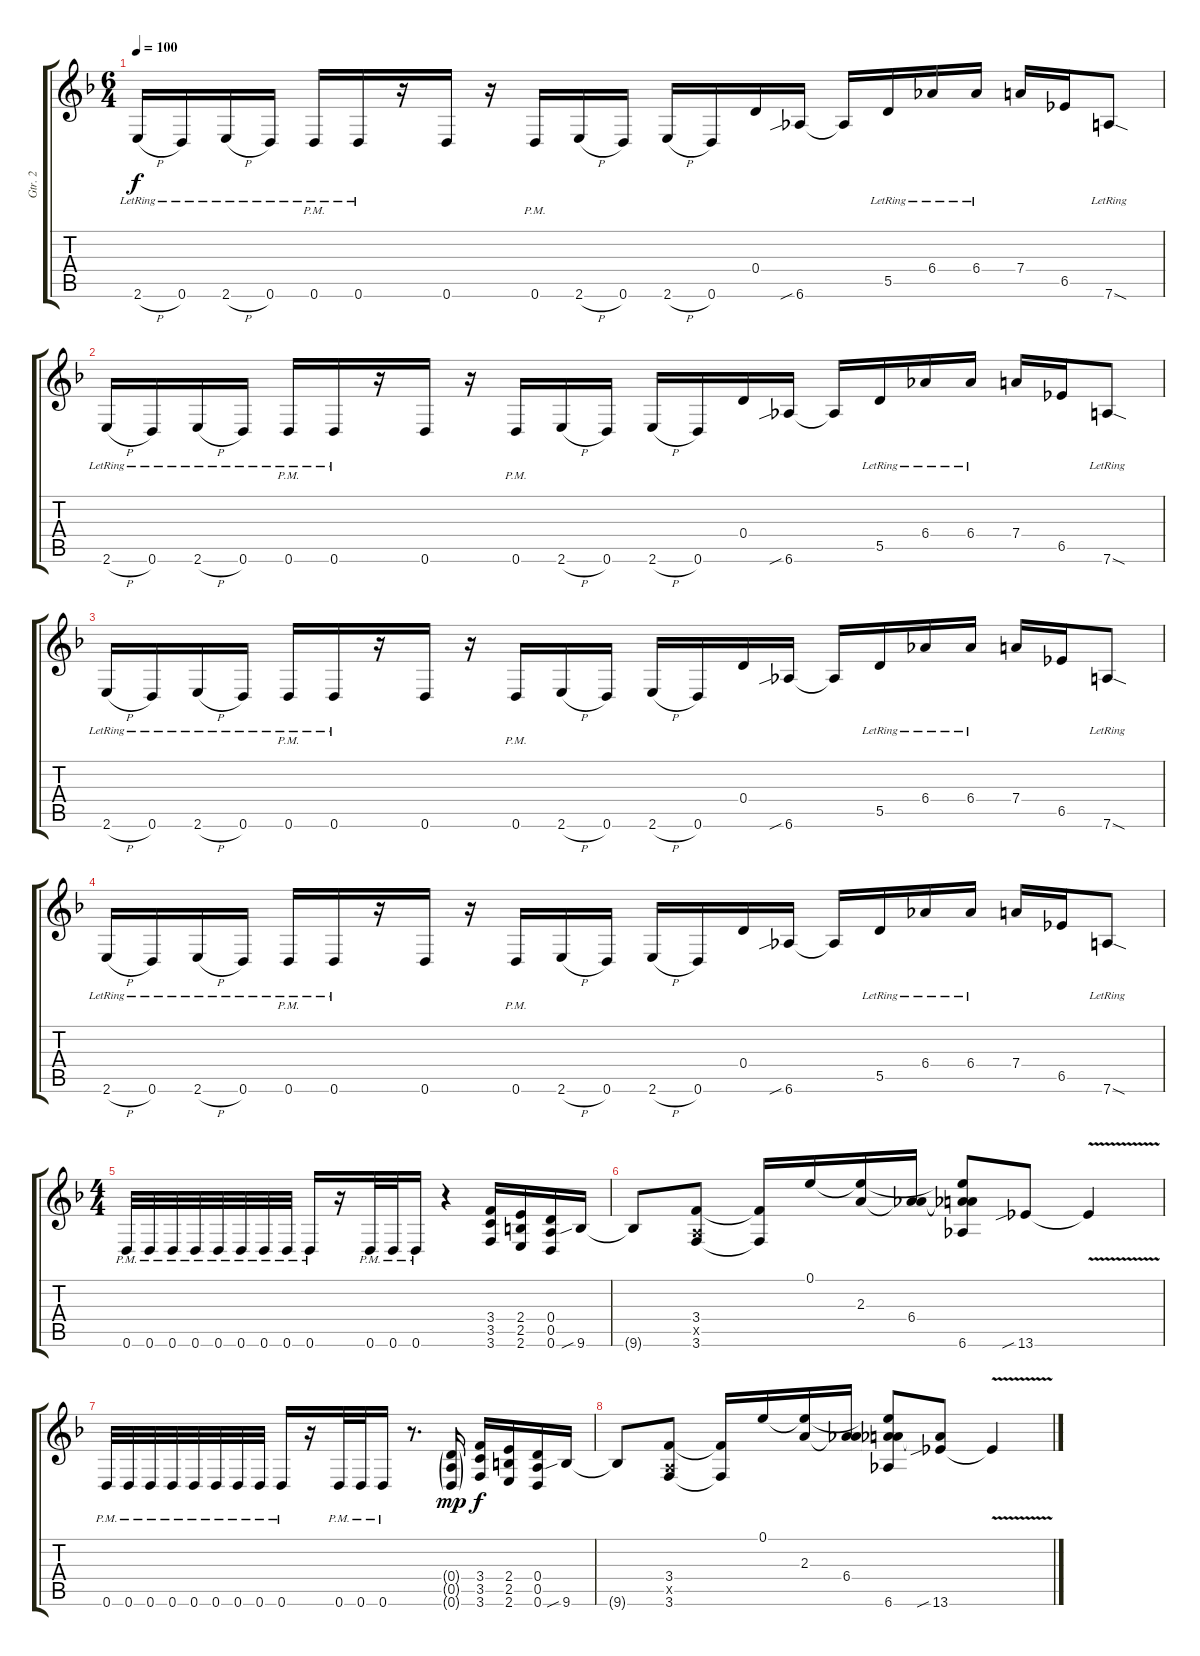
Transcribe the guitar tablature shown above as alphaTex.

\track ("Gtr. 2" "Gtr. 2") {instrument overdrivenguitar}
\staff {score tabs}
\tuning (E4 B3 G3 D3 A2 D2) {hide}
\ts (6 4)
\tempo 100
\clef g2
\ks f
2.6{h lr}.16{dy f} 0.6{lr}.16 2.6{h lr}.16 0.6{lr}.16 0.6{pm lr}.16 0.6{lr}.16 r.16 0.6.16 r.16 0.6{pm}.16 2.6{h}.16 0.6.16 2.6{h}.16 0.6.16 0.4.16 6.6{sib}.16 6.6{t}.16 5.5{lr}.16 6.4{lr}.16 6.4{lr}.16 7.4.16 6.5.16 7.6{sod lr}.8 |
2.6{h lr}.16 0.6{lr}.16 2.6{h lr}.16 0.6{lr}.16 0.6{pm lr}.16 0.6{lr}.16 r.16 0.6.16 r.16 0.6{pm}.16 2.6{h}.16 0.6.16 2.6{h}.16 0.6.16 0.4.16 6.6{sib}.16 6.6{t}.16 5.5{lr}.16 6.4{lr}.16 6.4{lr}.16 7.4.16 6.5.16 7.6{sod lr}.8 |
2.6{h lr}.16 0.6{lr}.16 2.6{h lr}.16 0.6{lr}.16 0.6{pm lr}.16 0.6{lr}.16 r.16 0.6.16 r.16 0.6{pm}.16 2.6{h}.16 0.6.16 2.6{h}.16 0.6.16 0.4.16 6.6{sib}.16 6.6{t}.16 5.5{lr}.16 6.4{lr}.16 6.4{lr}.16 7.4.16 6.5.16 7.6{sod lr}.8 |
2.6{h lr}.16 0.6{lr}.16 2.6{h lr}.16 0.6{lr}.16 0.6{pm lr}.16 0.6{lr}.16 r.16 0.6.16 r.16 0.6{pm}.16 2.6{h}.16 0.6.16 2.6{h}.16 0.6.16 0.4.16 6.6{sib}.16 6.6{t}.16 5.5{lr}.16 6.4{lr}.16 6.4{lr}.16 7.4.16 6.5.16 7.6{sod lr}.8 |
\ts (4 4)
0.6{pm}.32 0.6{pm}.32 0.6{pm}.32 0.6{pm}.32 0.6{pm}.32 0.6{pm}.32 0.6{pm}.32 0.6{pm}.32 0.6{pm}.16 r.16 0.6{pm}.32 0.6{pm}.32 0.6{pm}.16 r.4 (3.4 3.5 3.6).16 (2.4 2.5 2.6).16 (0.4 0.5 0.6).16 9.6{sib}.16 |
9.6{t}.8 (3.4 0.5{x} 3.6).8 (3.4{t} 3.6{t}).16 0.1.16 (0.1{t} 2.3).16 (2.3{t} 6.4).16 (0.1{t} 2.3{t} 6.4{t} 6.6).8 13.6{sib}.8 13.6{v t}.4 |
0.6{pm}.32 0.6{pm}.32 0.6{pm}.32 0.6{pm}.32 0.6{pm}.32 0.6{pm}.32 0.6{pm}.32 0.6{pm}.32 0.6{pm}.16 r.16 0.6{pm}.32 0.6{pm}.32 0.6{pm}.16 r.8{d} (0.4{g} 0.5{g} 0.6{g}).16{dy mp} (3.4 3.5 3.6).16{dy f} (2.4 2.5 2.6).16 (0.4 0.5 0.6).16 9.6{sib}.16 |
9.6{t}.8 (3.4 0.5{x} 3.6).8 (3.4{t} 3.6{t}).16 0.1.16 (0.1{t} 2.3).16 (2.3{t} 6.4).16 (0.1{t} 2.3{t} 6.4{t} 6.6).8 (6.4{t} 13.6{sib}).8 13.6{v t}.4
